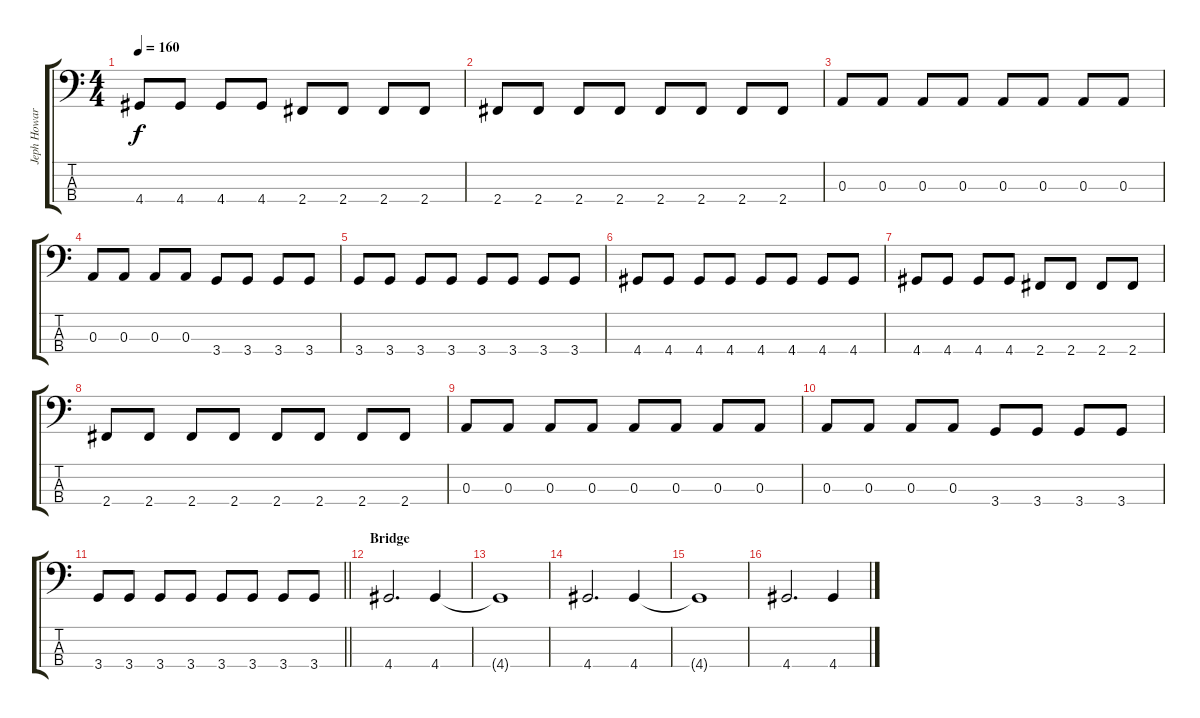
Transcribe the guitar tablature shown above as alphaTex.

\track ("Jeph Howard " "Jeph Howar") {instrument electricbassfinger}
\staff {score tabs}
\tuning (G2 D2 A1 E1) {hide}
\ts (4 4)
\tempo 160
\clef f4
\ks c
4.4.8{dy f} 4.4.8 4.4.8 4.4.8 2.4.8 2.4.8 2.4.8 2.4.8 |
2.4.8 2.4.8 2.4.8 2.4.8 2.4.8 2.4.8 2.4.8 2.4.8 |
0.3.8 0.3.8 0.3.8 0.3.8 0.3.8 0.3.8 0.3.8 0.3.8 |
0.3.8 0.3.8 0.3.8 0.3.8 3.4.8 3.4.8 3.4.8 3.4.8 |
3.4.8 3.4.8 3.4.8 3.4.8 3.4.8 3.4.8 3.4.8 3.4.8 |
4.4.8 4.4.8 4.4.8 4.4.8 4.4.8 4.4.8 4.4.8 4.4.8 |
4.4.8 4.4.8 4.4.8 4.4.8 2.4.8 2.4.8 2.4.8 2.4.8 |
2.4.8 2.4.8 2.4.8 2.4.8 2.4.8 2.4.8 2.4.8 2.4.8 |
0.3.8 0.3.8 0.3.8 0.3.8 0.3.8 0.3.8 0.3.8 0.3.8 |
0.3.8 0.3.8 0.3.8 0.3.8 3.4.8 3.4.8 3.4.8 3.4.8 |
\barLineRight lightlight
3.4.8 3.4.8 3.4.8 3.4.8 3.4.8 3.4.8 3.4.8 3.4.8 |
\section ("" "Bridge")
4.4.2{d} 4.4.4 |
4.4{t}.1 |
4.4.2{d} 4.4.4 |
4.4{t}.1 |
4.4.2{d} 4.4.4
